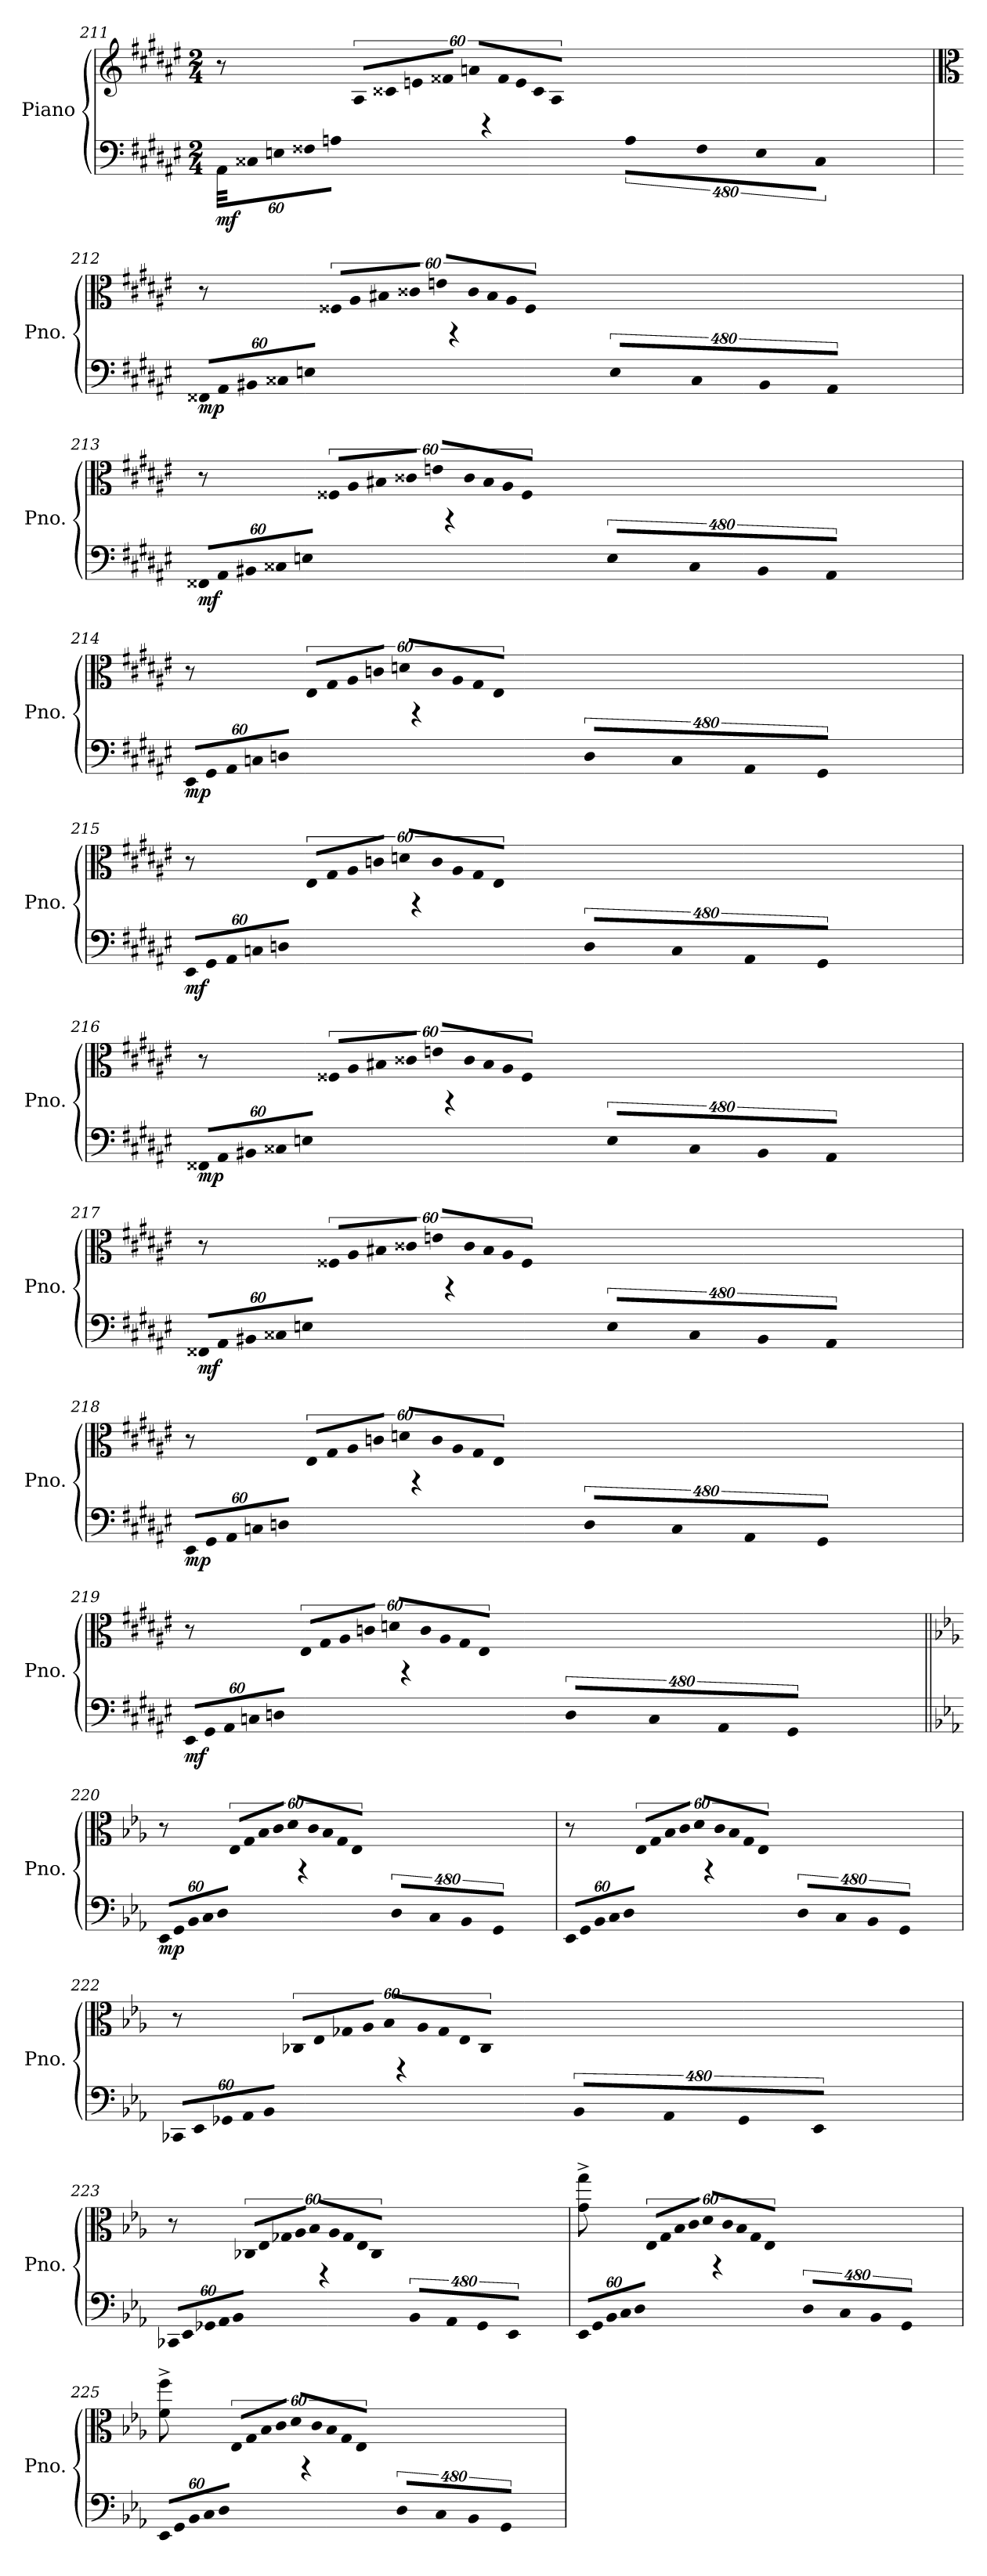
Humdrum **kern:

**kern	**kern	**dynam
*part1	*part1	*part1
*staff2	*staff1	*staff1/2
*I"Piano	*	*
*I'Pno.	*	*
*clefF4	*clefG2	*
*k[f#c#g#d#a#e#]	*k[f#c#g#d#a#e#]	*
*M2/4	*M2/4	*
=211	=211	=211
!LO:N:vis=32	!LO:N:vis=8	!LO:DY:b=2
*^	*^	*
1920%53AA#\LLL	4ryy	640%71ryy	8r	mf
!LO:N:vis=32	!	!	!	!
1920%53C##X\	.	.	.	.
!LO:N:vis=32	!	!	!	!
1920%53En\	.	.	.	.
!LO:N:vis=32	!	!	!	!
1920%53F##X\	.	.	.	.
!LO:N:vis=32	!	!	!	!
1920%53An\JJJ	.	.	.	.
!	!	!LO:N:vis=32	!	!
.	.	1920%53ryy	.	.
.	.	.	8ryy	.
!LO:N:vis=4	!	!	!	!
1920%427ryy	.	.	.	.
!	!	!LO:N:vis=32	!	!
.	.	1920%53A#/LLL	.	.
!	!	!LO:N:vis=32	!	!
.	.	1920%53c##X/	.	.
!	!	!LO:N:vis=32	!	!
.	.	1920%53en/	.	.
!	!	!LO:N:vis=32	!	!
.	.	1920%53f##X/JJJ	.	.
!	!	!LO:N:vis=32	!	!
.	.	1920%53an/LLL	.	.
.	4ryy	.	4r	.
!	!	!LO:N:vis=32	!	!
.	.	1920%53f##/	.	.
!	!	!LO:N:vis=32	!	!
.	.	1920%53e/	.	.
!	!	!LO:N:vis=32	!	!
.	.	1920%53c##/	.	.
!	!	!LO:N:vis=32	!	!
.	.	1920%53A#/JJJ	.	.
!LO:N:vis=32	!	!	!	!
1920%53ryy	.	.	.	.
!	!	!LO:N:vis=8	!	!
.	.	640%71ryy	.	.
!LO:N:vis=32	!	!	!	!
1920%53A\LLL	.	.	.	.
!LO:N:vis=32	!	!	!	!
1920%53F##\	.	.	.	.
!LO:N:vis=32	!	!	!	!
1920%53E\	.	.	.	.
!LO:N:vis=32	!	!	!	!
1920%53C##\JJJ	.	.	.	.
.	.	480ryy	.	.
640ryy	.	.	.	.
!!LO:LB:g=z	!!
=212	=212	=212	=212	=212
*	*	*clefC3	*	*
!LO:N:vis=32	!	!LO:N:vis=8	!	!LO:DY:b=2
1920%53FF##X/LLL	4ryy	640%71ryy	8r	mp
!LO:N:vis=32	!	!	!	!
1920%53AA#/	.	.	.	.
!LO:N:vis=32	!	!	!	!
1920%53BB#X/	.	.	.	.
!LO:N:vis=32	!	!	!	!
1920%53C##X/	.	.	.	.
!LO:N:vis=32	!	!	!	!
1920%53En/JJJ	.	.	.	.
!	!	!LO:N:vis=32	!	!
.	.	1920%53ryy	.	.
.	.	.	8ryy	.
!LO:N:vis=4	!	!	!	!
1920%427ryy	.	.	.	.
!	!	!LO:N:vis=32	!	!
.	.	1920%53F##X/LLL	.	.
!	!	!LO:N:vis=32	!	!
.	.	1920%53A#/	.	.
!	!	!LO:N:vis=32	!	!
.	.	1920%53B#X/	.	.
!	!	!LO:N:vis=32	!	!
.	.	1920%53c##X/JJJ	.	.
!	!	!LO:N:vis=32	!	!
.	.	1920%53en/LLL	.	.
.	4ryy	.	4r	.
!	!	!LO:N:vis=32	!	!
.	.	1920%53c##/	.	.
!	!	!LO:N:vis=32	!	!
.	.	1920%53B#/	.	.
!	!	!LO:N:vis=32	!	!
.	.	1920%53A#/	.	.
!	!	!LO:N:vis=32	!	!
.	.	1920%53F##/JJJ	.	.
!LO:N:vis=32	!	!	!	!
1920%53ryy	.	.	.	.
!	!	!LO:N:vis=8	!	!
.	.	640%71ryy	.	.
!LO:N:vis=32	!	!	!	!
1920%53E/LLL	.	.	.	.
!LO:N:vis=32	!	!	!	!
1920%53C##/	.	.	.	.
!LO:N:vis=32	!	!	!	!
1920%53BB#/	.	.	.	.
!LO:N:vis=32	!	!	!	!
1920%53AA#/JJJ	.	.	.	.
.	.	480ryy	.	.
640ryy	.	.	.	.
=213	=213	=213	=213	=213
!LO:N:vis=32	!	!LO:N:vis=8	!	!LO:DY:b=2
1920%53FF##X/LLL	4ryy	640%71ryy	8r	mf
!LO:N:vis=32	!	!	!	!
1920%53AA#/	.	.	.	.
!LO:N:vis=32	!	!	!	!
1920%53BB#X/	.	.	.	.
!LO:N:vis=32	!	!	!	!
1920%53C##X/	.	.	.	.
!LO:N:vis=32	!	!	!	!
1920%53En/JJJ	.	.	.	.
!	!	!LO:N:vis=32	!	!
.	.	1920%53ryy	.	.
.	.	.	8ryy	.
!LO:N:vis=4	!	!	!	!
1920%427ryy	.	.	.	.
!	!	!LO:N:vis=32	!	!
.	.	1920%53F##X/LLL	.	.
!	!	!LO:N:vis=32	!	!
.	.	1920%53A#/	.	.
!	!	!LO:N:vis=32	!	!
.	.	1920%53B#X/	.	.
!	!	!LO:N:vis=32	!	!
.	.	1920%53c##X/JJJ	.	.
!	!	!LO:N:vis=32	!	!
.	.	1920%53en/LLL	.	.
.	4ryy	.	4r	.
!	!	!LO:N:vis=32	!	!
.	.	1920%53c##/	.	.
!	!	!LO:N:vis=32	!	!
.	.	1920%53B#/	.	.
!	!	!LO:N:vis=32	!	!
.	.	1920%53A#/	.	.
!	!	!LO:N:vis=32	!	!
.	.	1920%53F##/JJJ	.	.
!LO:N:vis=32	!	!	!	!
1920%53ryy	.	.	.	.
!	!	!LO:N:vis=8	!	!
.	.	640%71ryy	.	.
!LO:N:vis=32	!	!	!	!
1920%53E/LLL	.	.	.	.
!LO:N:vis=32	!	!	!	!
1920%53C##/	.	.	.	.
!LO:N:vis=32	!	!	!	!
1920%53BB#/	.	.	.	.
!LO:N:vis=32	!	!	!	!
1920%53AA#/JJJ	.	.	.	.
.	.	480ryy	.	.
640ryy	.	.	.	.
!!LO:LB:g=z	!!
=214	=214	=214	=214	=214
!LO:N:vis=32	!	!LO:N:vis=8	!	!LO:DY:b=2
1920%53EE#/LLL	4ryy	640%71ryy	8r	mp
!LO:N:vis=32	!	!	!	!
1920%53GG#/	.	.	.	.
!LO:N:vis=32	!	!	!	!
1920%53AA#/	.	.	.	.
!LO:N:vis=32	!	!	!	!
1920%53Cn/	.	.	.	.
!LO:N:vis=32	!	!	!	!
1920%53Dn/JJJ	.	.	.	.
!	!	!LO:N:vis=32	!	!
.	.	1920%53ryy	.	.
.	.	.	8ryy	.
!LO:N:vis=4	!	!	!	!
1920%427ryy	.	.	.	.
!	!	!LO:N:vis=32	!	!
.	.	1920%53E#/LLL	.	.
!	!	!LO:N:vis=32	!	!
.	.	1920%53G#/	.	.
!	!	!LO:N:vis=32	!	!
.	.	1920%53A#/	.	.
!	!	!LO:N:vis=32	!	!
.	.	1920%53cn/JJJ	.	.
!	!	!LO:N:vis=32	!	!
.	.	1920%53dn/LLL	.	.
.	4ryy	.	4r	.
!	!	!LO:N:vis=32	!	!
.	.	1920%53c/	.	.
!	!	!LO:N:vis=32	!	!
.	.	1920%53A#/	.	.
!	!	!LO:N:vis=32	!	!
.	.	1920%53G#/	.	.
!	!	!LO:N:vis=32	!	!
.	.	1920%53E#/JJJ	.	.
!LO:N:vis=32	!	!	!	!
1920%53ryy	.	.	.	.
!	!	!LO:N:vis=8	!	!
.	.	640%71ryy	.	.
!LO:N:vis=32	!	!	!	!
1920%53D/LLL	.	.	.	.
!LO:N:vis=32	!	!	!	!
1920%53C/	.	.	.	.
!LO:N:vis=32	!	!	!	!
1920%53AA#/	.	.	.	.
!LO:N:vis=32	!	!	!	!
1920%53GG#/JJJ	.	.	.	.
.	.	480ryy	.	.
640ryy	.	.	.	.
=215	=215	=215	=215	=215
!LO:N:vis=32	!	!LO:N:vis=8	!	!LO:DY:b=2
1920%53EE#/LLL	4ryy	640%71ryy	8r	mf
!LO:N:vis=32	!	!	!	!
1920%53GG#/	.	.	.	.
!LO:N:vis=32	!	!	!	!
1920%53AA#/	.	.	.	.
!LO:N:vis=32	!	!	!	!
1920%53Cn/	.	.	.	.
!LO:N:vis=32	!	!	!	!
1920%53Dn/JJJ	.	.	.	.
!	!	!LO:N:vis=32	!	!
.	.	1920%53ryy	.	.
.	.	.	8ryy	.
!LO:N:vis=4	!	!	!	!
1920%427ryy	.	.	.	.
!	!	!LO:N:vis=32	!	!
.	.	1920%53E#/LLL	.	.
!	!	!LO:N:vis=32	!	!
.	.	1920%53G#/	.	.
!	!	!LO:N:vis=32	!	!
.	.	1920%53A#/	.	.
!	!	!LO:N:vis=32	!	!
.	.	1920%53cn/JJJ	.	.
!	!	!LO:N:vis=32	!	!
.	.	1920%53dn/LLL	.	.
.	4ryy	.	4r	.
!	!	!LO:N:vis=32	!	!
.	.	1920%53c/	.	.
!	!	!LO:N:vis=32	!	!
.	.	1920%53A#/	.	.
!	!	!LO:N:vis=32	!	!
.	.	1920%53G#/	.	.
!	!	!LO:N:vis=32	!	!
.	.	1920%53E#/JJJ	.	.
!LO:N:vis=32	!	!	!	!
1920%53ryy	.	.	.	.
!	!	!LO:N:vis=8	!	!
.	.	640%71ryy	.	.
!LO:N:vis=32	!	!	!	!
1920%53D/LLL	.	.	.	.
!LO:N:vis=32	!	!	!	!
1920%53C/	.	.	.	.
!LO:N:vis=32	!	!	!	!
1920%53AA#/	.	.	.	.
!LO:N:vis=32	!	!	!	!
1920%53GG#/JJJ	.	.	.	.
.	.	480ryy	.	.
640ryy	.	.	.	.
!!LO:LB:g=z	!!
=216	=216	=216	=216	=216
!LO:N:vis=32	!	!LO:N:vis=8	!	!LO:DY:b=2
1920%53FF##X/LLL	4ryy	640%71ryy	8r	mp
!LO:N:vis=32	!	!	!	!
1920%53AA#/	.	.	.	.
!LO:N:vis=32	!	!	!	!
1920%53BB#X/	.	.	.	.
!LO:N:vis=32	!	!	!	!
1920%53C##X/	.	.	.	.
!LO:N:vis=32	!	!	!	!
1920%53En/JJJ	.	.	.	.
!	!	!LO:N:vis=32	!	!
.	.	1920%53ryy	.	.
.	.	.	8ryy	.
!LO:N:vis=4	!	!	!	!
1920%427ryy	.	.	.	.
!	!	!LO:N:vis=32	!	!
.	.	1920%53F##X/LLL	.	.
!	!	!LO:N:vis=32	!	!
.	.	1920%53A#/	.	.
!	!	!LO:N:vis=32	!	!
.	.	1920%53B#X/	.	.
!	!	!LO:N:vis=32	!	!
.	.	1920%53c##X/JJJ	.	.
!	!	!LO:N:vis=32	!	!
.	.	1920%53en/LLL	.	.
.	4ryy	.	4r	.
!	!	!LO:N:vis=32	!	!
.	.	1920%53c##/	.	.
!	!	!LO:N:vis=32	!	!
.	.	1920%53B#/	.	.
!	!	!LO:N:vis=32	!	!
.	.	1920%53A#/	.	.
!	!	!LO:N:vis=32	!	!
.	.	1920%53F##/JJJ	.	.
!LO:N:vis=32	!	!	!	!
1920%53ryy	.	.	.	.
!	!	!LO:N:vis=8	!	!
.	.	640%71ryy	.	.
!LO:N:vis=32	!	!	!	!
1920%53E/LLL	.	.	.	.
!LO:N:vis=32	!	!	!	!
1920%53C##/	.	.	.	.
!LO:N:vis=32	!	!	!	!
1920%53BB#/	.	.	.	.
!LO:N:vis=32	!	!	!	!
1920%53AA#/JJJ	.	.	.	.
.	.	480ryy	.	.
640ryy	.	.	.	.
=217	=217	=217	=217	=217
!LO:N:vis=32	!	!LO:N:vis=8	!	!LO:DY:b=2
1920%53FF##X/LLL	4ryy	640%71ryy	8r	mf
!LO:N:vis=32	!	!	!	!
1920%53AA#/	.	.	.	.
!LO:N:vis=32	!	!	!	!
1920%53BB#X/	.	.	.	.
!LO:N:vis=32	!	!	!	!
1920%53C##X/	.	.	.	.
!LO:N:vis=32	!	!	!	!
1920%53En/JJJ	.	.	.	.
!	!	!LO:N:vis=32	!	!
.	.	1920%53ryy	.	.
.	.	.	8ryy	.
!LO:N:vis=4	!	!	!	!
1920%427ryy	.	.	.	.
!	!	!LO:N:vis=32	!	!
.	.	1920%53F##X/LLL	.	.
!	!	!LO:N:vis=32	!	!
.	.	1920%53A#/	.	.
!	!	!LO:N:vis=32	!	!
.	.	1920%53B#X/	.	.
!	!	!LO:N:vis=32	!	!
.	.	1920%53c##X/JJJ	.	.
!	!	!LO:N:vis=32	!	!
.	.	1920%53en/LLL	.	.
.	4ryy	.	4r	.
!	!	!LO:N:vis=32	!	!
.	.	1920%53c##/	.	.
!	!	!LO:N:vis=32	!	!
.	.	1920%53B#/	.	.
!	!	!LO:N:vis=32	!	!
.	.	1920%53A#/	.	.
!	!	!LO:N:vis=32	!	!
.	.	1920%53F##/JJJ	.	.
!LO:N:vis=32	!	!	!	!
1920%53ryy	.	.	.	.
!	!	!LO:N:vis=8	!	!
.	.	640%71ryy	.	.
!LO:N:vis=32	!	!	!	!
1920%53E/LLL	.	.	.	.
!LO:N:vis=32	!	!	!	!
1920%53C##/	.	.	.	.
!LO:N:vis=32	!	!	!	!
1920%53BB#/	.	.	.	.
!LO:N:vis=32	!	!	!	!
1920%53AA#/JJJ	.	.	.	.
.	.	480ryy	.	.
640ryy	.	.	.	.
!!LO:PB:g=z	!!
=218	=218	=218	=218	=218
!LO:N:vis=32	!	!LO:N:vis=8	!	!LO:DY:b=2
1920%53EE#/LLL	4ryy	640%71ryy	8r	mp
!LO:N:vis=32	!	!	!	!
1920%53GG#/	.	.	.	.
!LO:N:vis=32	!	!	!	!
1920%53AA#/	.	.	.	.
!LO:N:vis=32	!	!	!	!
1920%53Cn/	.	.	.	.
!LO:N:vis=32	!	!	!	!
1920%53Dn/JJJ	.	.	.	.
!	!	!LO:N:vis=32	!	!
.	.	1920%53ryy	.	.
.	.	.	8ryy	.
!LO:N:vis=4	!	!	!	!
1920%427ryy	.	.	.	.
!	!	!LO:N:vis=32	!	!
.	.	1920%53E#/LLL	.	.
!	!	!LO:N:vis=32	!	!
.	.	1920%53G#/	.	.
!	!	!LO:N:vis=32	!	!
.	.	1920%53A#/	.	.
!	!	!LO:N:vis=32	!	!
.	.	1920%53cn/JJJ	.	.
!	!	!LO:N:vis=32	!	!
.	.	1920%53dn/LLL	.	.
.	4ryy	.	4r	.
!	!	!LO:N:vis=32	!	!
.	.	1920%53c/	.	.
!	!	!LO:N:vis=32	!	!
.	.	1920%53A#/	.	.
!	!	!LO:N:vis=32	!	!
.	.	1920%53G#/	.	.
!	!	!LO:N:vis=32	!	!
.	.	1920%53E#/JJJ	.	.
!LO:N:vis=32	!	!	!	!
1920%53ryy	.	.	.	.
!	!	!LO:N:vis=8	!	!
.	.	640%71ryy	.	.
!LO:N:vis=32	!	!	!	!
1920%53D/LLL	.	.	.	.
!LO:N:vis=32	!	!	!	!
1920%53C/	.	.	.	.
!LO:N:vis=32	!	!	!	!
1920%53AA#/	.	.	.	.
!LO:N:vis=32	!	!	!	!
1920%53GG#/JJJ	.	.	.	.
.	.	480ryy	.	.
640ryy	.	.	.	.
=219	=219	=219	=219	=219
!LO:N:vis=32	!	!LO:N:vis=8	!	!LO:DY:b=2
1920%53EE#/LLL	4ryy	640%71ryy	8r	mf
!LO:N:vis=32	!	!	!	!
1920%53GG#/	.	.	.	.
!LO:N:vis=32	!	!	!	!
1920%53AA#/	.	.	.	.
!LO:N:vis=32	!	!	!	!
1920%53Cn/	.	.	.	.
!LO:N:vis=32	!	!	!	!
1920%53Dn/JJJ	.	.	.	.
!	!	!LO:N:vis=32	!	!
.	.	1920%53ryy	.	.
.	.	.	8ryy	.
!LO:N:vis=4	!	!	!	!
1920%427ryy	.	.	.	.
!	!	!LO:N:vis=32	!	!
.	.	1920%53E#/LLL	.	.
!	!	!LO:N:vis=32	!	!
.	.	1920%53G#/	.	.
!	!	!LO:N:vis=32	!	!
.	.	1920%53A#/	.	.
!	!	!LO:N:vis=32	!	!
.	.	1920%53cn/JJJ	.	.
!	!	!LO:N:vis=32	!	!
.	.	1920%53dn/LLL	.	.
.	4ryy	.	4r	.
!	!	!LO:N:vis=32	!	!
.	.	1920%53c/	.	.
!	!	!LO:N:vis=32	!	!
.	.	1920%53A#/	.	.
!	!	!LO:N:vis=32	!	!
.	.	1920%53G#/	.	.
!	!	!LO:N:vis=32	!	!
.	.	1920%53E#/JJJ	.	.
!LO:N:vis=32	!	!	!	!
1920%53ryy	.	.	.	.
!	!	!LO:N:vis=8	!	!
.	.	640%71ryy	.	.
!LO:N:vis=32	!	!	!	!
1920%53D/LLL	.	.	.	.
!LO:N:vis=32	!	!	!	!
1920%53C/	.	.	.	.
!LO:N:vis=32	!	!	!	!
1920%53AA#/	.	.	.	.
!LO:N:vis=32	!	!	!	!
1920%53GG#/JJJ	.	.	.	.
.	.	480ryy	.	.
640ryy	.	.	.	.
!!LO:LB:g=z	!!
=220||	=220||	=220||	=220||	=220||
*k[b-e-a-]	*	*k[b-e-a-]	*	*
!LO:N:vis=32	!	!LO:N:vis=8	!	!LO:DY:b=2
1920%53EE-/LLL	4ryy	640%71ryy	8r	mp
!LO:N:vis=32	!	!	!	!
1920%53GG/	.	.	.	.
!LO:N:vis=32	!	!	!	!
1920%53BB-/	.	.	.	.
!LO:N:vis=32	!	!	!	!
1920%53C/	.	.	.	.
!LO:N:vis=32	!	!	!	!
1920%53D/JJJ	.	.	.	.
!	!	!LO:N:vis=32	!	!
.	.	1920%53ryy	.	.
.	.	.	8ryy	.
!LO:N:vis=4	!	!	!	!
1920%427ryy	.	.	.	.
!	!	!LO:N:vis=32	!	!
.	.	1920%53E-/LLL	.	.
!	!	!LO:N:vis=32	!	!
.	.	1920%53G/	.	.
!	!	!LO:N:vis=32	!	!
.	.	1920%53B-/	.	.
!	!	!LO:N:vis=32	!	!
.	.	1920%53c/JJJ	.	.
!	!	!LO:N:vis=32	!	!
.	.	1920%53d/LLL	.	.
.	4ryy	.	4r	.
!	!	!LO:N:vis=32	!	!
.	.	1920%53c/	.	.
!	!	!LO:N:vis=32	!	!
.	.	1920%53B-/	.	.
!	!	!LO:N:vis=32	!	!
.	.	1920%53G/	.	.
!	!	!LO:N:vis=32	!	!
.	.	1920%53E-/JJJ	.	.
!LO:N:vis=32	!	!	!	!
1920%53ryy	.	.	.	.
!	!	!LO:N:vis=8	!	!
.	.	640%71ryy	.	.
!LO:N:vis=32	!	!	!	!
1920%53D/LLL	.	.	.	.
!LO:N:vis=32	!	!	!	!
1920%53C/	.	.	.	.
!LO:N:vis=32	!	!	!	!
1920%53BB-/	.	.	.	.
!LO:N:vis=32	!	!	!	!
1920%53GG/JJJ	.	.	.	.
.	.	480ryy	.	.
640ryy	.	.	.	.
=221	=221	=221	=221	=221
!LO:N:vis=32	!	!LO:N:vis=8	!	!
1920%53EE-/LLL	4ryy	640%71ryy	8r	.
!LO:N:vis=32	!	!	!	!
1920%53GG/	.	.	.	.
!LO:N:vis=32	!	!	!	!
1920%53BB-/	.	.	.	.
!LO:N:vis=32	!	!	!	!
1920%53C/	.	.	.	.
!LO:N:vis=32	!	!	!	!
1920%53D/JJJ	.	.	.	.
!	!	!LO:N:vis=32	!	!
.	.	1920%53ryy	.	.
.	.	.	8ryy	.
!LO:N:vis=4	!	!	!	!
1920%427ryy	.	.	.	.
!	!	!LO:N:vis=32	!	!
.	.	1920%53E-/LLL	.	.
!	!	!LO:N:vis=32	!	!
.	.	1920%53G/	.	.
!	!	!LO:N:vis=32	!	!
.	.	1920%53B-/	.	.
!	!	!LO:N:vis=32	!	!
.	.	1920%53c/JJJ	.	.
!	!	!LO:N:vis=32	!	!
.	.	1920%53d/LLL	.	.
.	4ryy	.	4r	.
!	!	!LO:N:vis=32	!	!
.	.	1920%53c/	.	.
!	!	!LO:N:vis=32	!	!
.	.	1920%53B-/	.	.
!	!	!LO:N:vis=32	!	!
.	.	1920%53G/	.	.
!	!	!LO:N:vis=32	!	!
.	.	1920%53E-/JJJ	.	.
!LO:N:vis=32	!	!	!	!
1920%53ryy	.	.	.	.
!	!	!LO:N:vis=8	!	!
.	.	640%71ryy	.	.
!LO:N:vis=32	!	!	!	!
1920%53D/LLL	.	.	.	.
!LO:N:vis=32	!	!	!	!
1920%53C/	.	.	.	.
!LO:N:vis=32	!	!	!	!
1920%53BB-/	.	.	.	.
!LO:N:vis=32	!	!	!	!
1920%53GG/JJJ	.	.	.	.
.	.	480ryy	.	.
640ryy	.	.	.	.
!!LO:LB:g=z	!!
=222	=222	=222	=222	=222
!LO:N:vis=32	!	!LO:N:vis=8	!	!
1920%53CC-X/LLL	4ryy	640%71ryy	8r	.
!LO:N:vis=32	!	!	!	!
1920%53EE-/	.	.	.	.
!LO:N:vis=32	!	!	!	!
1920%53GG-X/	.	.	.	.
!LO:N:vis=32	!	!	!	!
1920%53AA-/	.	.	.	.
!LO:N:vis=32	!	!	!	!
1920%53BB-/JJJ	.	.	.	.
!	!	!LO:N:vis=32	!	!
.	.	1920%53ryy	.	.
.	.	.	8ryy	.
!LO:N:vis=4	!	!	!	!
1920%427ryy	.	.	.	.
!	!	!LO:N:vis=32	!	!
.	.	1920%53C-X/LLL	.	.
!	!	!LO:N:vis=32	!	!
.	.	1920%53E-/	.	.
!	!	!LO:N:vis=32	!	!
.	.	1920%53G-X/	.	.
!	!	!LO:N:vis=32	!	!
.	.	1920%53A-/JJJ	.	.
!	!	!LO:N:vis=32	!	!
.	.	1920%53B-/LLL	.	.
.	4ryy	.	4r	.
!	!	!LO:N:vis=32	!	!
.	.	1920%53A-/	.	.
!	!	!LO:N:vis=32	!	!
.	.	1920%53G-/	.	.
!	!	!LO:N:vis=32	!	!
.	.	1920%53E-/	.	.
!	!	!LO:N:vis=32	!	!
.	.	1920%53C-/JJJ	.	.
!LO:N:vis=32	!	!	!	!
1920%53ryy	.	.	.	.
!	!	!LO:N:vis=8	!	!
.	.	640%71ryy	.	.
!LO:N:vis=32	!	!	!	!
1920%53BB-/LLL	.	.	.	.
!LO:N:vis=32	!	!	!	!
1920%53AA-/	.	.	.	.
!LO:N:vis=32	!	!	!	!
1920%53GG-/	.	.	.	.
!LO:N:vis=32	!	!	!	!
1920%53EE-/JJJ	.	.	.	.
.	.	480ryy	.	.
640ryy	.	.	.	.
=223	=223	=223	=223	=223
!LO:N:vis=32	!	!LO:N:vis=8	!	!
1920%53CC-X/LLL	4ryy	640%71ryy	8r	.
!LO:N:vis=32	!	!	!	!
1920%53EE-/	.	.	.	.
!LO:N:vis=32	!	!	!	!
1920%53GG-X/	.	.	.	.
!LO:N:vis=32	!	!	!	!
1920%53AA-/	.	.	.	.
!LO:N:vis=32	!	!	!	!
1920%53BB-/JJJ	.	.	.	.
!	!	!LO:N:vis=32	!	!
.	.	1920%53ryy	.	.
.	.	.	8ryy	.
!LO:N:vis=4	!	!	!	!
1920%427ryy	.	.	.	.
!	!	!LO:N:vis=32	!	!
.	.	1920%53C-X/LLL	.	.
!	!	!LO:N:vis=32	!	!
.	.	1920%53E-/	.	.
!	!	!LO:N:vis=32	!	!
.	.	1920%53G-X/	.	.
!	!	!LO:N:vis=32	!	!
.	.	1920%53A-/JJJ	.	.
!	!	!LO:N:vis=32	!	!
.	.	1920%53B-/LLL	.	.
.	4ryy	.	4r	.
!	!	!LO:N:vis=32	!	!
.	.	1920%53A-/	.	.
!	!	!LO:N:vis=32	!	!
.	.	1920%53G-/	.	.
!	!	!LO:N:vis=32	!	!
.	.	1920%53E-/	.	.
!	!	!LO:N:vis=32	!	!
.	.	1920%53C-/JJJ	.	.
!LO:N:vis=32	!	!	!	!
1920%53ryy	.	.	.	.
!	!	!LO:N:vis=8	!	!
.	.	640%71ryy	.	.
!LO:N:vis=32	!	!	!	!
1920%53BB-/LLL	.	.	.	.
!LO:N:vis=32	!	!	!	!
1920%53AA-/	.	.	.	.
!LO:N:vis=32	!	!	!	!
1920%53GG-/	.	.	.	.
!LO:N:vis=32	!	!	!	!
1920%53EE-/JJJ	.	.	.	.
.	.	480ryy	.	.
640ryy	.	.	.	.
!!LO:LB:g=z	!!
=224	=224	=224	=224	=224
!LO:N:vis=32	!	!LO:N:vis=8	!	!
1920%53EE-/LLL	4ryy	640%71ryy	8g\^ 8gg\^	.
!LO:N:vis=32	!	!	!	!
1920%53GG/	.	.	.	.
!LO:N:vis=32	!	!	!	!
1920%53BB-/	.	.	.	.
!LO:N:vis=32	!	!	!	!
1920%53C/	.	.	.	.
!LO:N:vis=32	!	!	!	!
1920%53D/JJJ	.	.	.	.
!	!	!LO:N:vis=32	!	!
.	.	1920%53ryy	.	.
.	.	.	8ryy	.
!LO:N:vis=4	!	!	!	!
1920%427ryy	.	.	.	.
!	!	!LO:N:vis=32	!	!
.	.	1920%53E-/LLL	.	.
!	!	!LO:N:vis=32	!	!
.	.	1920%53G/	.	.
!	!	!LO:N:vis=32	!	!
.	.	1920%53B-/	.	.
!	!	!LO:N:vis=32	!	!
.	.	1920%53c/JJJ	.	.
!	!	!LO:N:vis=32	!	!
.	.	1920%53d/LLL	.	.
.	4ryy	.	4r	.
!	!	!LO:N:vis=32	!	!
.	.	1920%53c/	.	.
!	!	!LO:N:vis=32	!	!
.	.	1920%53B-/	.	.
!	!	!LO:N:vis=32	!	!
.	.	1920%53G/	.	.
!	!	!LO:N:vis=32	!	!
.	.	1920%53E-/JJJ	.	.
!LO:N:vis=32	!	!	!	!
1920%53ryy	.	.	.	.
!	!	!LO:N:vis=8	!	!
.	.	640%71ryy	.	.
!LO:N:vis=32	!	!	!	!
1920%53D/LLL	.	.	.	.
!LO:N:vis=32	!	!	!	!
1920%53C/	.	.	.	.
!LO:N:vis=32	!	!	!	!
1920%53BB-/	.	.	.	.
!LO:N:vis=32	!	!	!	!
1920%53GG/JJJ	.	.	.	.
.	.	480ryy	.	.
640ryy	.	.	.	.
=225	=225	=225	=225	=225
!LO:N:vis=32	!	!LO:N:vis=8	!	!
1920%53EE-/LLL	4ryy	640%71ryy	8f\^ 8ff\^	.
!LO:N:vis=32	!	!	!	!
1920%53GG/	.	.	.	.
!LO:N:vis=32	!	!	!	!
1920%53BB-/	.	.	.	.
!LO:N:vis=32	!	!	!	!
1920%53C/	.	.	.	.
!LO:N:vis=32	!	!	!	!
1920%53D/JJJ	.	.	.	.
!	!	!LO:N:vis=32	!	!
.	.	1920%53ryy	.	.
.	.	.	8ryy	.
!LO:N:vis=4	!	!	!	!
1920%427ryy	.	.	.	.
!	!	!LO:N:vis=32	!	!
.	.	1920%53E-/LLL	.	.
!	!	!LO:N:vis=32	!	!
.	.	1920%53G/	.	.
!	!	!LO:N:vis=32	!	!
.	.	1920%53B-/	.	.
!	!	!LO:N:vis=32	!	!
.	.	1920%53c/JJJ	.	.
!	!	!LO:N:vis=32	!	!
.	.	1920%53d/LLL	.	.
.	4ryy	.	4r	.
!	!	!LO:N:vis=32	!	!
.	.	1920%53c/	.	.
!	!	!LO:N:vis=32	!	!
.	.	1920%53B-/	.	.
!	!	!LO:N:vis=32	!	!
.	.	1920%53G/	.	.
!	!	!LO:N:vis=32	!	!
.	.	1920%53E-/JJJ	.	.
!LO:N:vis=32	!	!	!	!
1920%53ryy	.	.	.	.
!	!	!LO:N:vis=8	!	!
.	.	640%71ryy	.	.
!LO:N:vis=32	!	!	!	!
1920%53D/LLL	.	.	.	.
!LO:N:vis=32	!	!	!	!
1920%53C/	.	.	.	.
!LO:N:vis=32	!	!	!	!
1920%53BB-/	.	.	.	.
!LO:N:vis=32	!	!	!	!
1920%53GG/JJJ	.	.	.	.
.	.	480ryy	.	.
640ryy	.	.	.	.
*v	*v	*	*	*
*	*v	*v	*
=	=	=
*-	*-	*-
